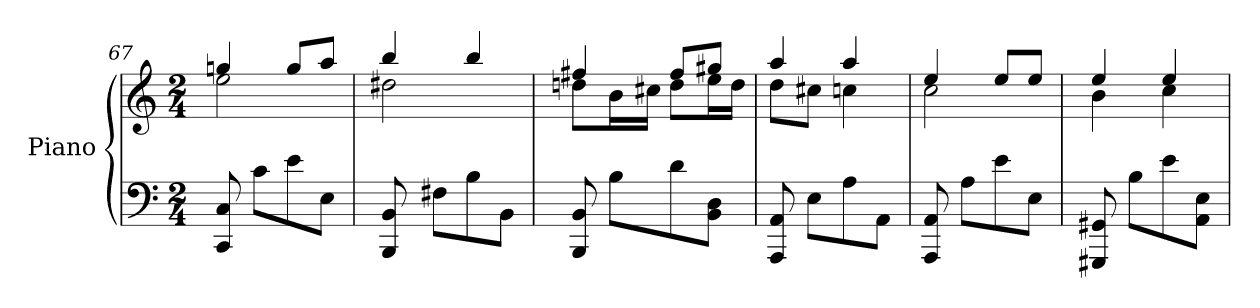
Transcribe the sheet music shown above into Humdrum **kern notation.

**kern	**kern	**dynam
*part1	*part1	*part1
*staff2	*staff1	*staff1/2
*I"Piano	*	*
*I'Pno	*	*
*clefF4	*clefG2	*
*k[]	*k[]	*
*M2/4	*M2/4	*
=67	=67	=67
*	*^	*
!	!	!	!LO:DY:a=2
!	!	!	!LO:DY:n=1:b
8CC/ 8C/	4ggn/	2ee\	mf f
8c\L	.	.	.
8e\	8gg/L	.	.
8E\J	8aa/J	.	.
=68	=68	=68	=68
8BBB/ 8BB/	4bb/	2dd#X\	.
8F#X\L	.	.	.
8B\	4bb/	.	.
8BB\J	.	.	.
=69	=69	=69	=69
8BBB/ 8BB/	4ff#X/	8ddn\L	.
8B\L	.	16b\L	.
.	.	16cc#X\JJ	.
8d\	8ff#/L	8dd\L	.
8BB\ 8D\J	8gg#X/J	16ee\L	.
.	.	16dd\JJ	.
=70	=70	=70	=70
8AAA/ 8AA/	4aa/	8dd\L	.
8E\L	.	8cc#X\J	.
8A\	4aa/	4ccn\	.
8AA\J	.	.	.
!!LO:LB:g=z	!!
=71	=71	=71	=71
8AAA/ 8AA/	4ee/	2cc\	.
8A\L	.	.	.
8e\	8ee/L	.	.
8E\J	8ee/J	.	.
=72	=72	=72	=72
8GGG#X/ 8GG#X/	4ee/	4b\	.
8B\L	.	.	.
8e\	4ee/	4cc\	.
8AA\ 8E\J	.	.	.
*	*v	*v	*
=	=	=
*-	*-	*-
